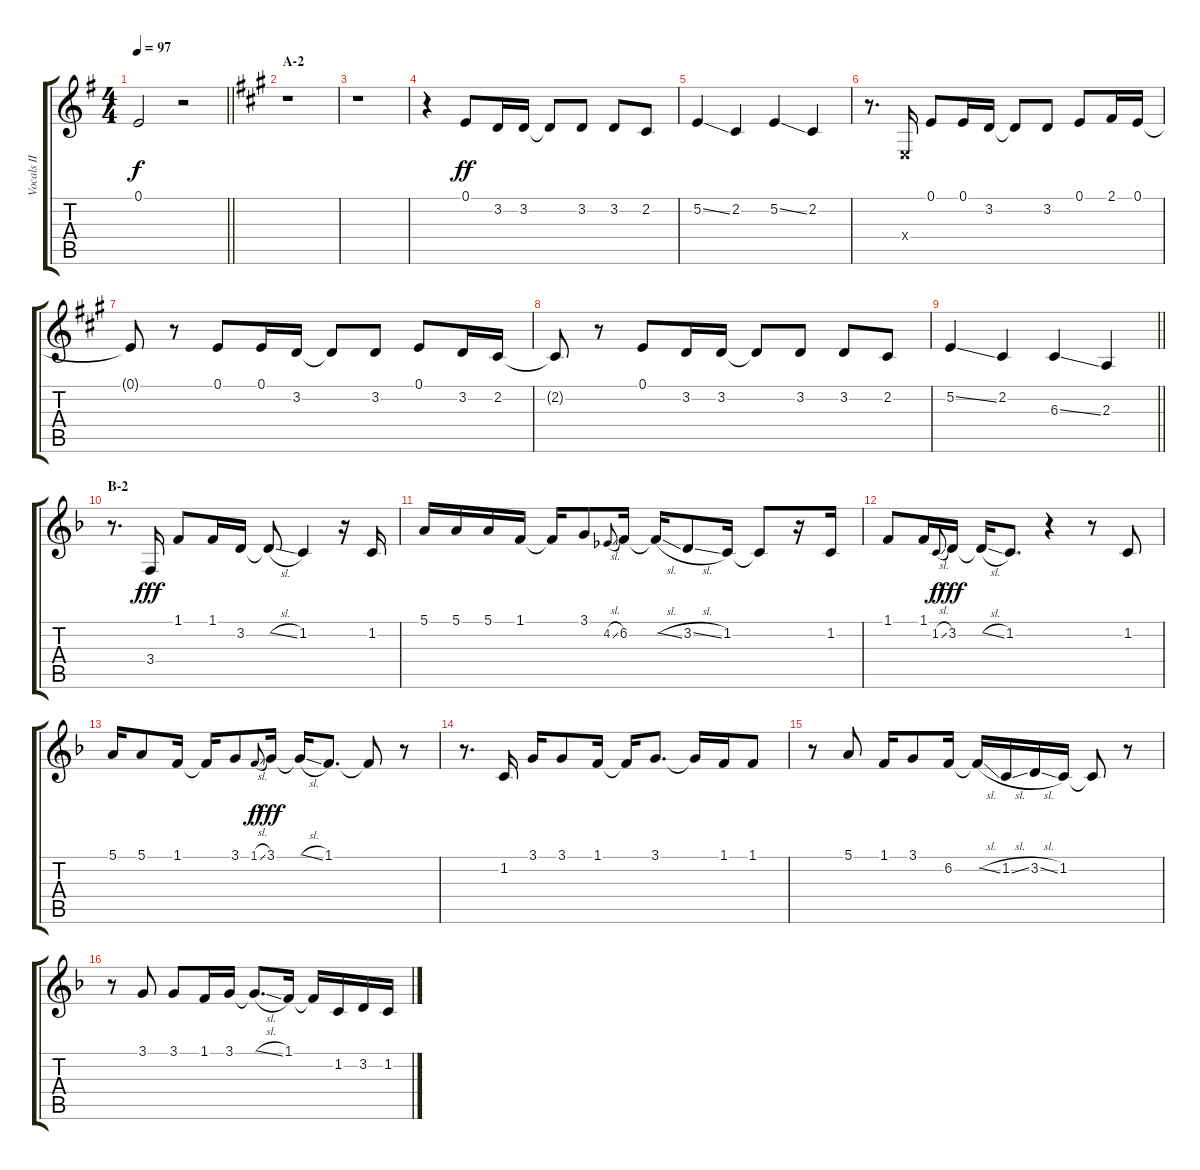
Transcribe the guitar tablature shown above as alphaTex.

\track ("Vocals II" "Vocals II") {instrument voiceoohs}
\staff {score tabs}
\tuning (E4 B3 G3 D3 A2 E2) {hide}
\ts (4 4)
\tempo 97
\clef g2
\barLineRight lightlight
\ks eminor
0.1.2{dy f} r.2 |
\section ("" "A-2")
\ks a
r.1 |
r.1 |
r.4 0.1.8{dy ff} 3.2.16 3.2.16 3.2{t}.8 3.2.8 3.2.8 2.2.8 |
5.2{ss}.4 2.2.4 5.2{ss}.4 2.2.4 |
r.8{d} 2.4{x}.16 0.1.8 0.1.16 3.2.16 3.2{t}.8 3.2.8 0.1.8 2.1.16 0.1.16 |
0.1{t}.8 r.8 0.1.8 0.1.16 3.2.16 3.2{t}.8 3.2.8 0.1.8 3.2.16 2.2.16 |
2.2{t}.8 r.8 0.1.8 3.2.16 3.2.16 3.2{t}.8 3.2.8 3.2.8 2.2.8 |
\barLineRight lightlight
5.2{ss}.4 2.2.4 6.3{ss}.4 2.3.4 |
\section ("" "B-2")
\ks f
r.8{d} 3.4.16{dy fff} 1.1.8 1.1.16 3.2.16 3.2{sl t}.8 1.2.4 r.16 1.2.16 |
5.1.16 5.1.16 5.1.16 1.1.16 1.1{t}.16 3.1.8 4.2{sl}.8{gr onbeat} 6.2.16 6.2{sl t}.16 3.2{sl}.8 1.2.16 1.2{t}.8 r.16 1.2.16 |
1.1.8 1.1.16 1.2{sl}.8{gr onbeat dy f} 3.2.16{dy fff} 3.2{sl t}.16 1.2.8{d} r.4 r.8 1.2.8 |
5.1.16 5.1.8 1.1.16 1.1{t}.16 3.1.8 1.1{sl}.8{gr onbeat dy f} 3.1.16{dy fff} 3.1{sl t}.16 1.1.8{d} 1.1{t}.8 r.8 |
r.8{d} 1.2.16 3.1.16 3.1.8 1.1.16 1.1{t}.16 3.1.8{d} 3.1{t}.16 1.1.16 1.1.8 |
r.8 5.1.8 1.1.16 3.1.8 6.2.16 6.2{sl t}.16 1.2{sl}.16 3.2{sl}.16 1.2.16 1.2{t}.8 r.8 |
r.8 3.1.8 3.1.8 1.1.16 3.1.16 3.1{sl t}.8{d} 1.1.16 1.1{t}.16 1.2.16 3.2.16 1.2.16
